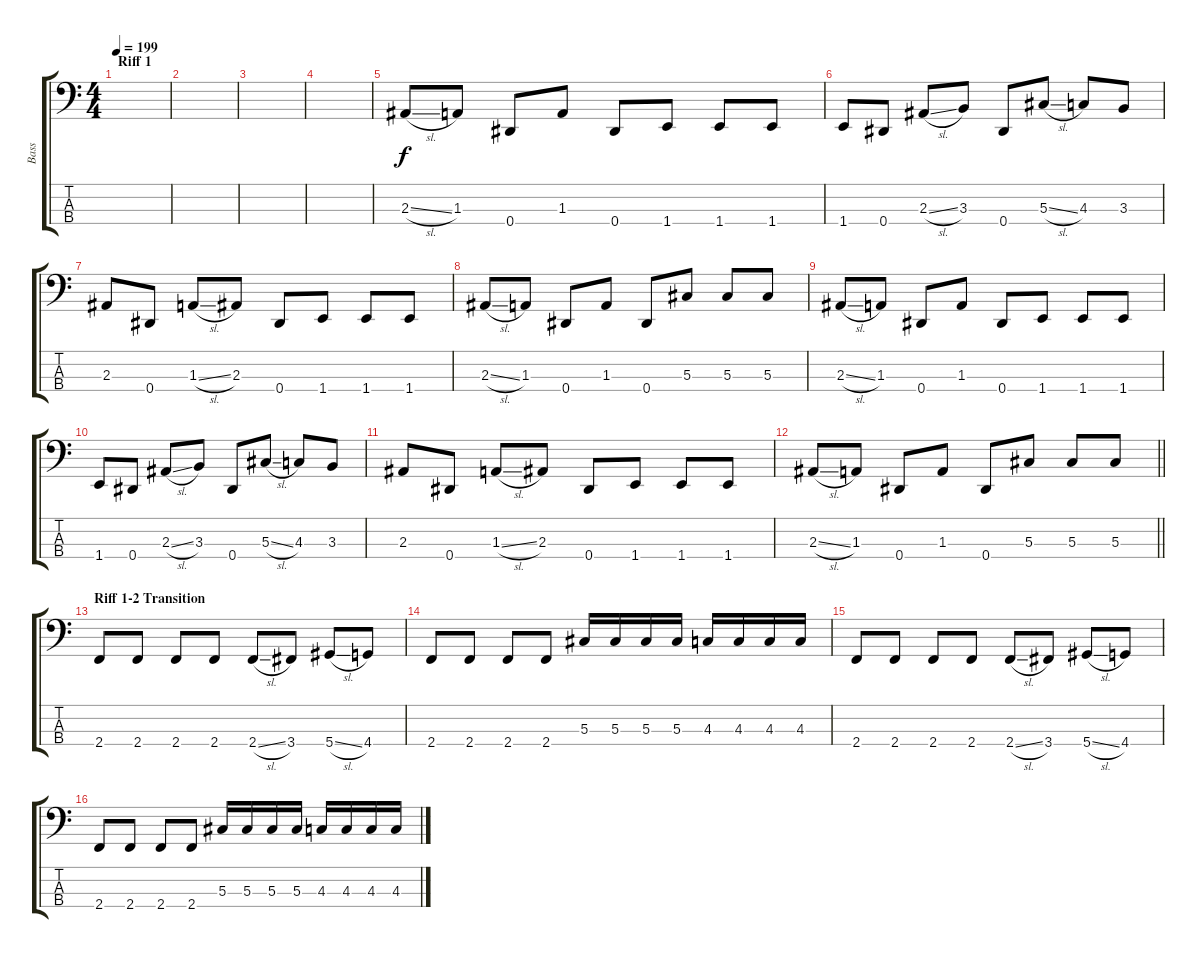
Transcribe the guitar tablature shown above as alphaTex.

\track ("Bass" "Bass") {instrument electricbasspick}
\staff {score tabs}
\tuning (Gb2 Db2 Ab1 Eb1) {hide}
\ts (4 4)
\section ("" "Riff 1")
\tempo 199
\clef f4
\ks c
|
|
|
|
2.3{sl}.8 1.3.8 0.4.8 1.3.8 0.4.8 1.4.8 1.4.8 1.4.8 |
1.4.8 0.4.8 2.3{sl}.8 3.3.8 0.4.8 5.3{sl}.8 4.3.8 3.3.8 |
2.3.8 0.4.8 1.3{sl}.8 2.3.8 0.4.8 1.4.8 1.4.8 1.4.8 |
2.3{sl}.8 1.3.8 0.4.8 1.3.8 0.4.8 5.3.8 5.3.8 5.3.8 |
2.3{sl}.8 1.3.8 0.4.8 1.3.8 0.4.8 1.4.8 1.4.8 1.4.8 |
1.4.8 0.4.8 2.3{sl}.8 3.3.8 0.4.8 5.3{sl}.8 4.3.8 3.3.8 |
2.3.8 0.4.8 1.3{sl}.8 2.3.8 0.4.8 1.4.8 1.4.8 1.4.8 |
\barLineRight lightlight
2.3{sl}.8 1.3.8 0.4.8 1.3.8 0.4.8 5.3.8 5.3.8 5.3.8 |
\section ("" "Riff 1-2 Transition")
2.4.8 2.4.8 2.4.8 2.4.8 2.4{sl}.8 3.4.8 5.4{sl}.8 4.4.8 |
2.4.8 2.4.8 2.4.8 2.4.8 5.3.16 5.3.16 5.3.16 5.3.16 4.3.16 4.3.16 4.3.16 4.3.16 |
2.4.8 2.4.8 2.4.8 2.4.8 2.4{sl}.8 3.4.8 5.4{sl}.8 4.4.8 |
2.4.8 2.4.8 2.4.8 2.4.8 5.3.16 5.3.16 5.3.16 5.3.16 4.3.16 4.3.16 4.3.16 4.3.16
